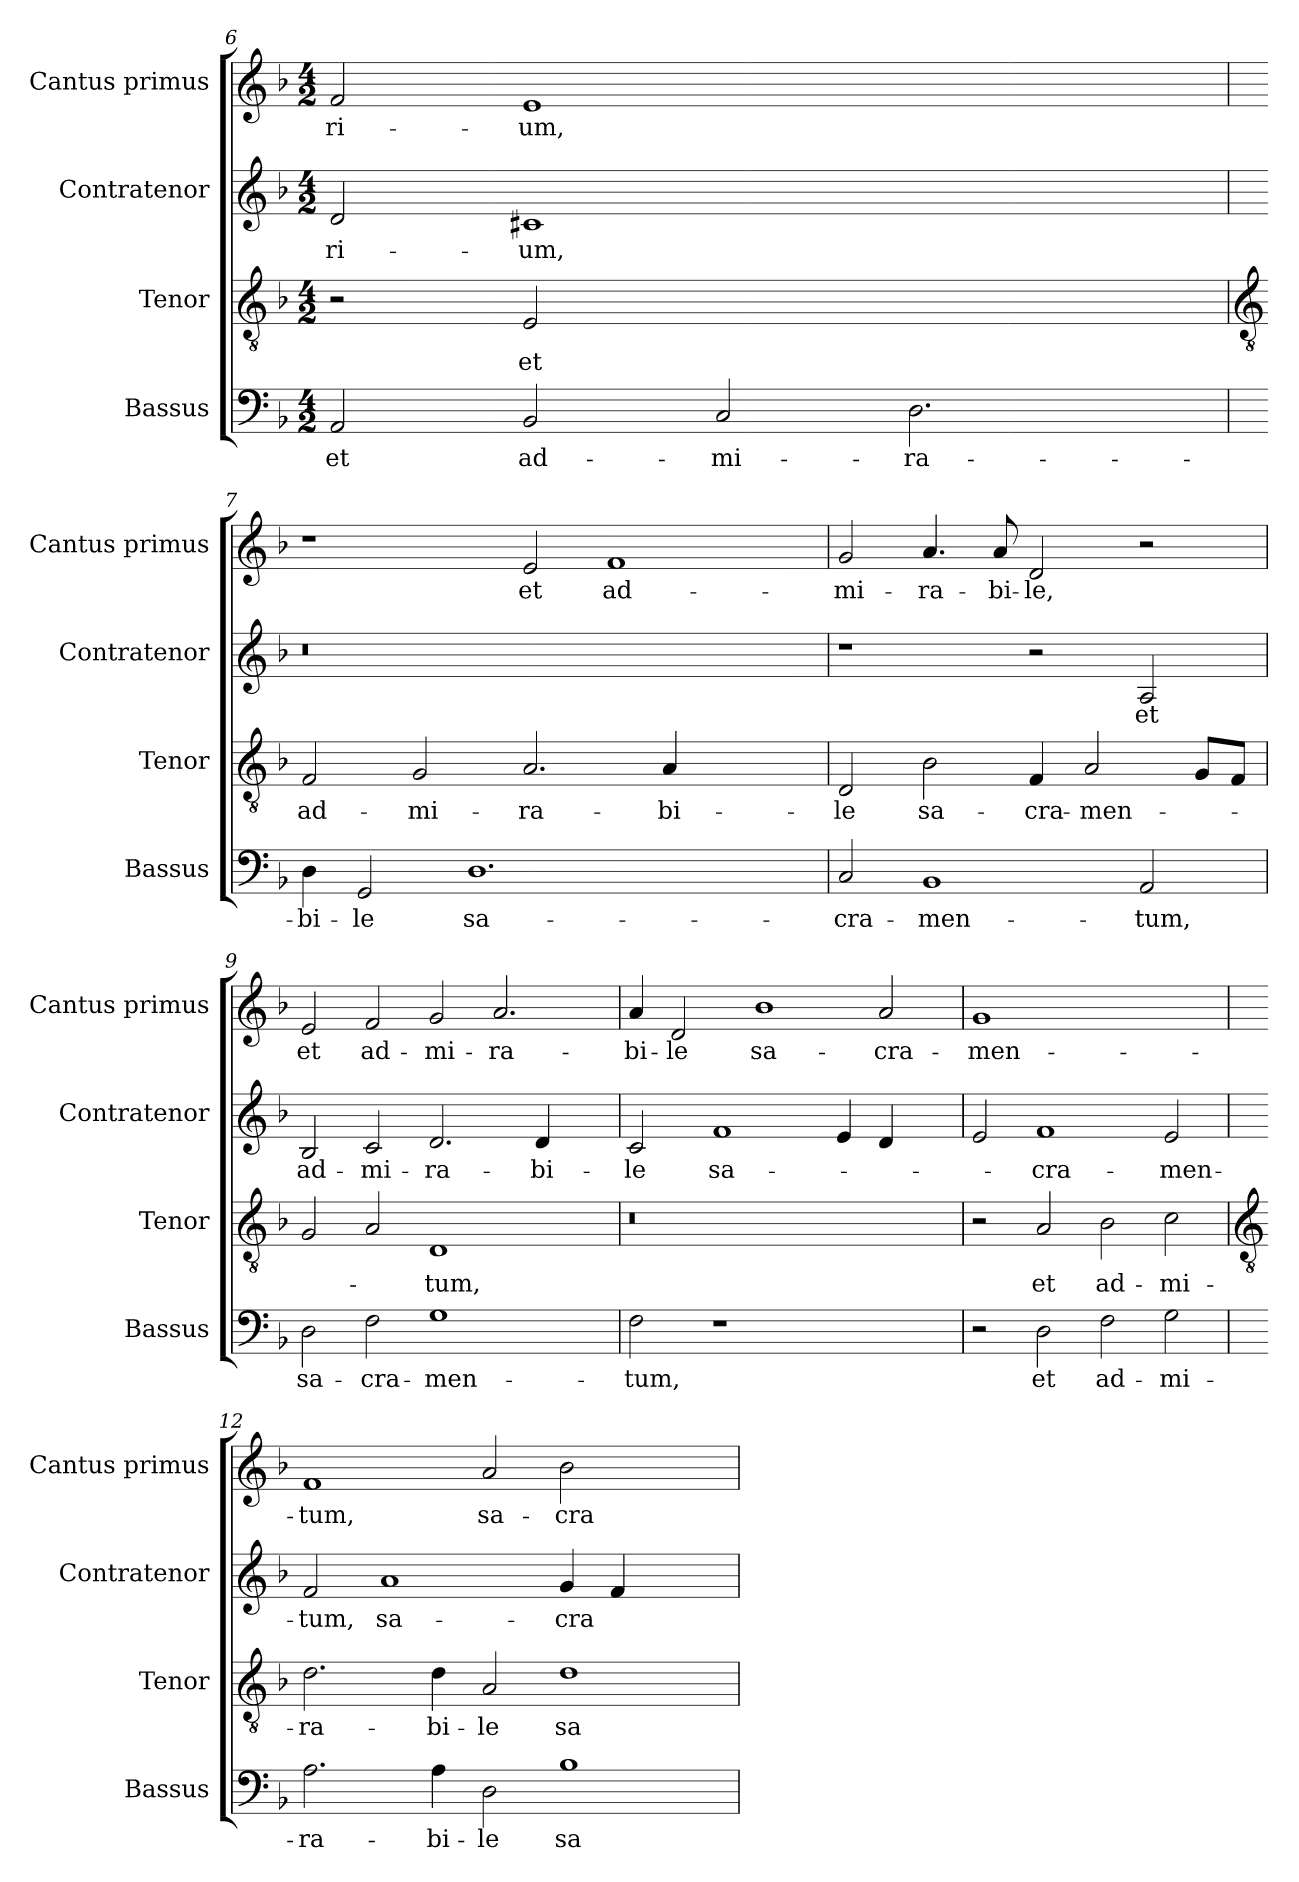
**kern	**text	**kern	**text	**kern	**text	**kern	**text
*part4	*part4	*part3	*part3	*part2	*part2	*part1	*part1
*staff4	*staff4	*staff3	*staff3	*staff2	*staff2	*staff1	*staff1
*I"Bassus	*	*I"Tenor	*	*I"Contratenor	*	*I"Cantus primus	*
*I'Bassus	*	*I'Tenor	*	*I'Contratenor	*	*I'Cantus primus	*
!!LO:LB:g=z
*clefF4	*	*clefGv2	*	*clefG2	*	*clefG2	*
*k[b-]	*	*k[b-]	*	*k[b-]	*	*k[b-]	*
*F:	*	*F:	*	*F:	*	*F:	*
*M4/2	*	*M4/2	*	*M4/2	*	*M4/2	*
=6A	=6A	=6A	=6A	=6A	=6A	=6A	=6A
!	!LO:LY:b	!	!	!	!LO:LY:b	!	!LO:LY:b
2AA	et	2r	.	2d	-ri-	2f	-ri-
!	!LO:LY:b	!	!LO:LY:b	!	!LO:LY:b	!	!LO:LY:b
2BB-	ad-	2E	et	1c#X	-um,	1e	-um,
!	!LO:LY:b	!	!	!	!	!	!
2C	-mi-	1ryy	.	.	.	.	.
!	!LO:LY:b	!	!	!	!	!	!
2.D	-ra-	.	.	2.ryy	.	2.ryy	.
.	.	4ryy	.	.	.	.	.
!!LO:LB:g=z
=7	=7	=7	=7	=7	=7	=7	=7
*	*	*clefGv2	*	*	*	*	*
!	!LO:LY:b	!	!LO:LY:b	!	!	!	!
4D	-bi-	2F	ad-	0r	.	1r	.
!	!LO:LY:b	!	!	!	!	!	!
2GG	-le	.	.	.	.	.	.
!	!	!	!LO:LY:b	!	!	!	!
.	.	2G	-mi-	.	.	.	.
!	!LO:LY:b	!	!	!	!	!	!
1.D	sa-	.	.	.	.	.	.
!	!	!	!LO:LY:b	!	!	!	!LO:LY:b
.	.	2.A	-ra-	.	.	2e	et
!	!	!	!	!	!	!	!LO:LY:b
.	.	.	.	.	.	1f	ad-
!	!	!	!LO:LY:b	!	!	!	!
.	.	4A	-bi-	.	.	.	.
.	.	2ryy	.	2ryy	.	.	.
4ryy	.	.	.	.	.	.	.
=8	=8	=8	=8	=8	=8	=8	=8
!	!LO:LY:b	!	!LO:LY:b	!	!	!	!LO:LY:b
2C	-cra-	2D	-le	1r	.	2g	-mi-
!	!LO:LY:b	!	!LO:LY:b	!	!	!	!LO:LY:b
1BB-	-men-	2B-	sa-	.	.	4.a	-ra-
!	!	!	!	!	!	!	!LO:LY:b
.	.	.	.	.	.	8a	-bi-
!	!	!	!LO:LY:b	!	!	!	!LO:LY:b
.	.	4F	-cra-	2r	.	2d	-le,
!	!	!	!LO:LY:b	!	!	!	!
.	.	2A	-men-	.	.	.	.
!	!LO:LY:b	!	!	!	!LO:LY:b	!	!
2AA	-tum,	.	.	2A	et	2r	.
.	.	8GL	.	.	.	.	.
.	.	8FJ	.	.	.	.	.
=9	=9	=9	=9	=9	=9	=9	=9
!	!LO:LY:b	!	!	!	!LO:LY:b	!	!LO:LY:b
2D	sa-	2G	.	2B-	ad-	2e	et
!	!LO:LY:b	!	!	!	!LO:LY:b	!	!LO:LY:b
2F	-cra-	2A	.	2c	-mi-	2f	ad-
!	!LO:LY:b	!	!LO:LY:b	!	!LO:LY:b	!	!LO:LY:b
1G	-men-	1D	-tum,	2.d	-ra-	2g	-mi-
!	!	!	!	!	!	!	!LO:LY:b
.	.	.	.	.	.	2.a	-ra-
!	!	!	!	!	!LO:LY:b	!	!
.	.	.	.	4d	-bi-	.	.
4ryy	.	4ryy	.	4ryy	.	.	.
=10	=10	=10	=10	=10	=10	=10	=10
!	!LO:LY:b	!	!	!	!LO:LY:b	!	!LO:LY:b
2F	-tum,	0r	.	2c	-le	4a	-bi-
!	!	!	!	!	!	!	!LO:LY:b
.	.	.	.	.	.	2d	-le
!	!	!	!	!	!LO:LY:b	!	!
1r	.	.	.	1f	sa-	.	.
!	!	!	!	!	!	!	!LO:LY:b
.	.	.	.	.	.	1b-	sa-
2.ryy	.	.	.	4e	.	.	.
!	!	!	!	!	!	!	!LO:LY:b
.	.	.	.	4d	.	2a	-cra-
.	.	4ryy	.	4ryy	.	.	.
!!LO:LB:g=z
=11	=11	=11	=11	=11	=11	=11	=11
!	!	!	!	!	!	!	!LO:LY:b
2r	.	2r	.	2e	.	1g	-men-
!	!LO:LY:b	!	!LO:LY:b	!	!LO:LY:b	!	!
2D	et	2A	et	1f	-cra-	.	.
!	!LO:LY:b	!	!LO:LY:b	!	!	!	!
2F	ad-	2B-	ad-	.	.	1ryy	.
!	!LO:LY:b	!	!LO:LY:b	!	!LO:LY:b	!	!
2G	-mi-	2c	-mi-	2e	-men-	.	.
!!LO:LB:g=z
=12	=12	=12	=12	=12	=12	=12	=12
*	*	*clefGv2	*	*	*	*	*
!	!LO:LY:b	!	!LO:LY:b	!	!LO:LY:b	!	!LO:LY:b
2.A	-ra-	2.d	-ra-	2f	-tum,	1f	-tum,
!	!	!	!	!	!LO:LY:b	!	!
.	.	.	.	1a	sa-	.	.
!	!LO:LY:b	!	!LO:LY:b	!	!	!	!
4A	-bi-	4d	-bi-	.	.	.	.
!	!LO:LY:b	!	!LO:LY:b	!	!	!	!LO:LY:b
2D	-le	2A	-le	.	.	2a	sa-
!	!LO:LY:b	!	!LO:LY:b	!	!LO:LY:b	!	!LO:LY:b
1B-	sa-	1d	sa-	4g	-cra	2b-	-cra-
.	.	.	.	4f	.	.	.
.	.	.	.	2ryy	.	2ryy	.
=	=	=	=	=	=	=	=
*-	*-	*-	*-	*-	*-	*-	*-
